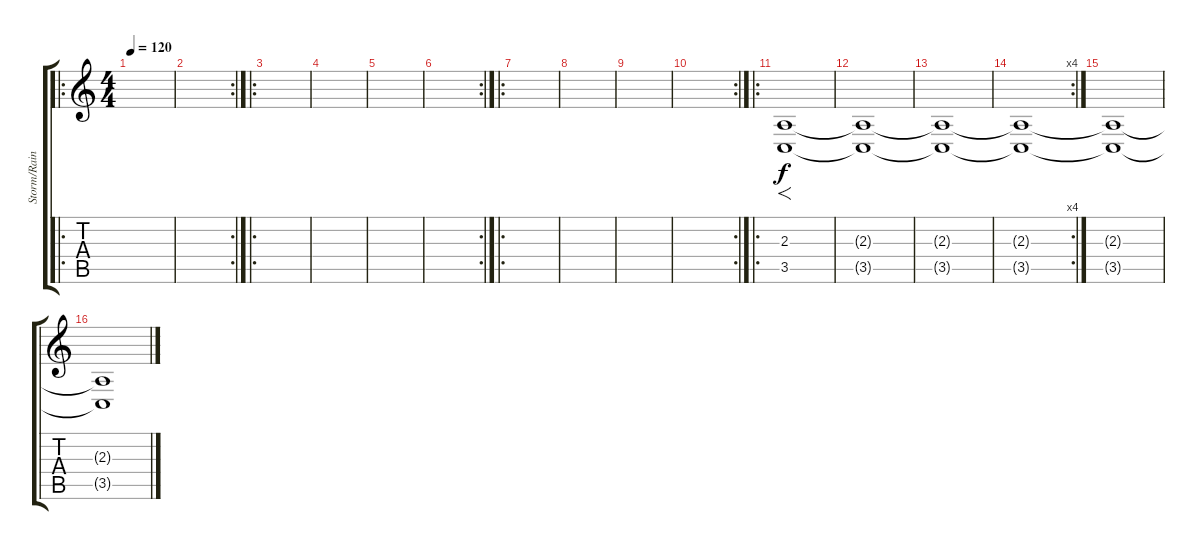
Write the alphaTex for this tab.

\track ("Storm/Rain Effects" "Storm/Rain") {instrument applause}
\staff {score tabs}
\tuning (E4 B3 G3 D3 A2 E2) {hide}
\ro
\ts (4 4)
\tempo 120
\clef g2
\ks c
|
\rc 2
|
\ro
|
|
|
\rc 2
|
\ro
|
|
|
\rc 2
|
\ro
(2.3 3.5).1{f} |
(2.3{t} 3.5{t}).1 |
(2.3{t} 3.5{t}).1 |
\rc 4
(2.3{t} 3.5{t}).1 |
(2.3{t} 3.5{t}).1 |
(2.3{t} 3.5{t}).1
